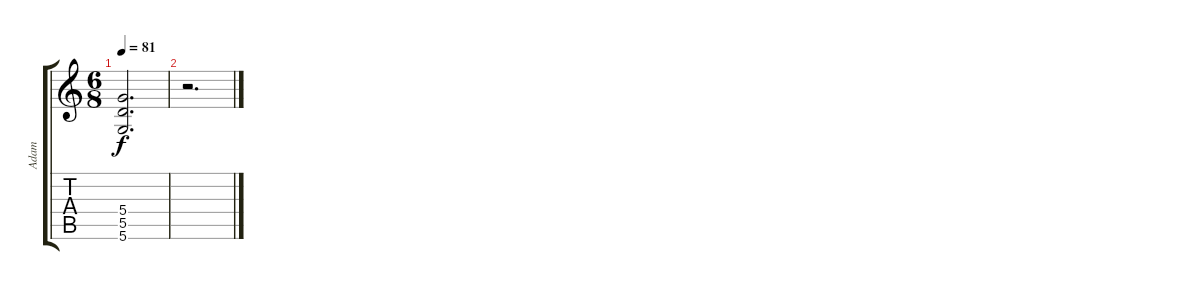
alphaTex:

\track ("Adam" "Adam") {instrument electricguitarjazz}
\staff {score tabs}
\tuning (E4 B3 G3 D3 A2 D2) {hide}
\ts (6 8)
\tempo 81
\clef g2
\ks c
(5.4{t} 5.5{t} 5.6{t}).2{d dy f} |
r.2{d}
